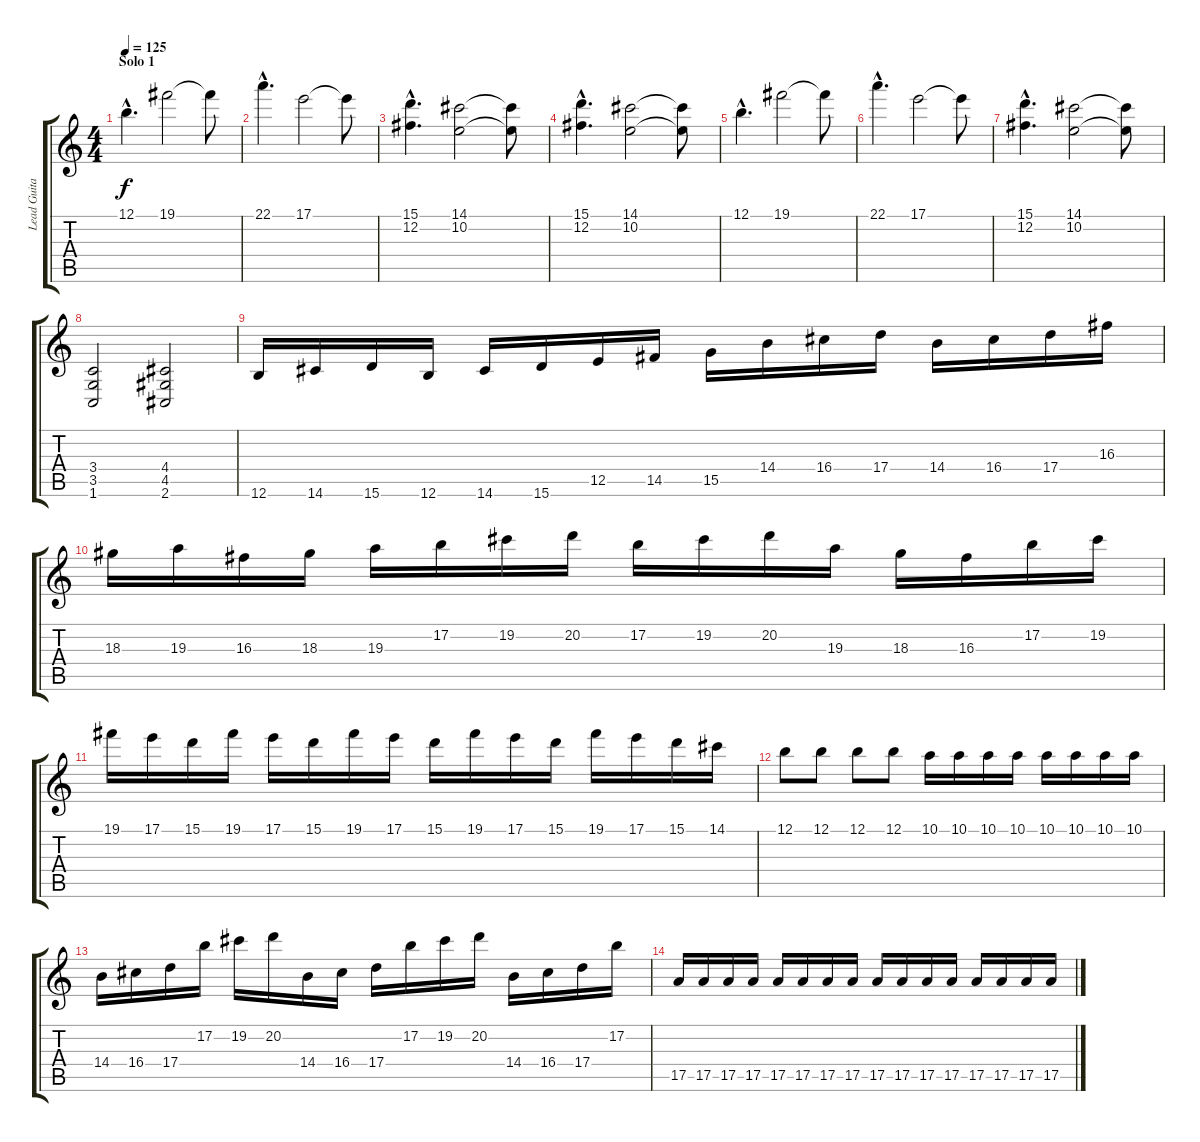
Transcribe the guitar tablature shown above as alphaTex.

\track ("Lead Guitar I" "Lead Guita") {instrument distortionguitar}
\staff {score tabs}
\tuning (B3 Gb3 D3 A2 E2 B1) {hide}
\ts (4 4)
\section ("" "Solo 1")
\tempo 125
\clef g2
\ks c
12.1{hac}.4{d dy f} 19.1.2 19.1{t}.8 |
22.1{hac}.4{d} 17.1.2 17.1{t}.8 |
(15.1{hac} 12.2{hac}).4{d} (14.1 10.2).2 (14.1{t} 10.2{t}).8 |
(15.1{hac} 12.2{hac}).4{d} (14.1 10.2).2 (14.1{t} 10.2{t}).8 |
12.1{hac}.4{d} 19.1.2 19.1{t}.8 |
22.1{hac}.4{d} 17.1.2 17.1{t}.8 |
(15.1{hac} 12.2{hac}).4{d} (14.1 10.2).2 (14.1{t} 10.2{t}).8 |
(3.4 3.5 1.6).2 (4.4 4.5 2.6).2 |
12.6.16 14.6.16 15.6.16 12.6.16 14.6.16 15.6.16 12.5.16 14.5.16 15.5.16 14.4.16 16.4.16 17.4.16 14.4.16 16.4.16 17.4.16 16.3.16 |
18.3.16 19.3.16 16.3.16 18.3.16 19.3.16 17.2.16 19.2.16 20.2.16 17.2.16 19.2.16 20.2.16 19.3.16 18.3.16 16.3.16 17.2.16 19.2.16 |
19.1.16 17.1.16 15.1.16 19.1.16 17.1.16 15.1.16 19.1.16 17.1.16 15.1.16 19.1.16 17.1.16 15.1.16 19.1.16 17.1.16 15.1.16 14.1.16 |
12.1.8 12.1.8 12.1.8 12.1.8 10.1.16 10.1.16 10.1.16 10.1.16 10.1.16 10.1.16 10.1.16 10.1.16 |
14.4.16 16.4.16 17.4.16 17.2.16 19.2.16 20.2.16 14.4.16 16.4.16 17.4.16 17.2.16 19.2.16 20.2.16 14.4.16 16.4.16 17.4.16 17.2.16 |
17.5.16 17.5.16 17.5.16 17.5.16 17.5.16 17.5.16 17.5.16 17.5.16 17.5.16 17.5.16 17.5.16 17.5.16 17.5.16 17.5.16 17.5.16 17.5.16
